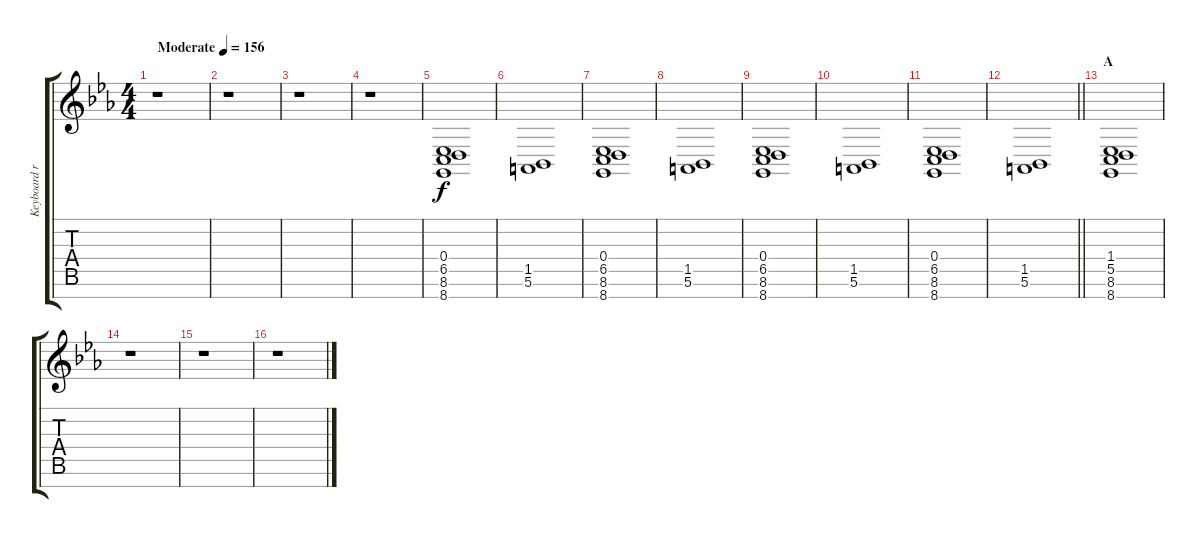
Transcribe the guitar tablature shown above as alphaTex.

\track ("Keyboard right hand" "Keyboard r") {instrument brightacousticpiano}
\staff {score tabs}
\tuning (E4 B3 G3 D3 A2 E2 B1) {hide}
\ts (4 4)
\tempo (156 "Moderate")
\clef g2
\ks eb
r.1{dy f instrument brightacousticpiano} |
r.1 |
r.1 |
r.1 |
(0.4 6.5 8.6 8.7).1 |
(1.5 5.6).1 |
(0.4 6.5 8.6 8.7).1 |
(1.5 5.6).1 |
(0.4 6.5 8.6 8.7).1 |
(1.5 5.6).1 |
(0.4 6.5 8.6 8.7).1 |
\barLineRight lightlight
(1.5 5.6).1 |
\section ("" "A")
(1.4 5.5 8.6 8.7).1 |
r.1 |
r.1 |
r.1
